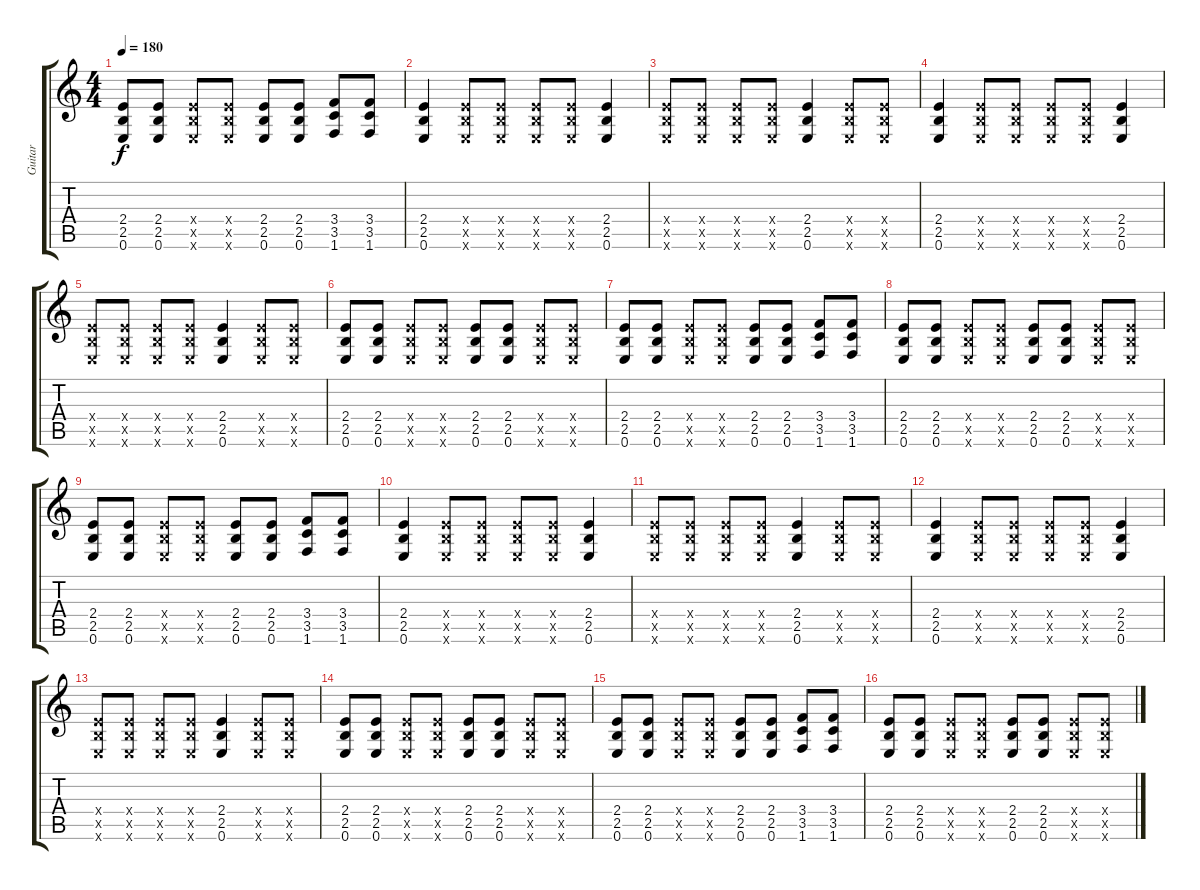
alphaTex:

\track ("Guitar" "Guitar") {instrument distortionguitar}
\staff {score tabs}
\tuning (E4 B3 G3 D3 A2 E2) {hide}
\ts (4 4)
\tempo 180
\clef g2
\ks c
(2.4 2.5 0.6).8{dy f} (2.4 2.5 0.6).8 (2.4{x} 2.5{x} 0.6{x}).8 (2.4{x} 2.5{x} 0.6{x}).8 (2.4 2.5 0.6).8 (2.4 2.5 0.6).8 (3.4 3.5 1.6).8 (3.4 3.5 1.6).8 |
(2.4 2.5 0.6).4 (2.4{x} 2.5{x} 0.6{x}).8 (2.4{x} 2.5{x} 0.6{x}).8 (2.4{x} 2.5{x} 0.6{x}).8 (2.4{x} 2.5{x} 0.6{x}).8 (2.4 2.5 0.6).4 |
(2.4{x} 2.5{x} 0.6{x}).8 (2.4{x} 2.5{x} 0.6{x}).8 (2.4{x} 2.5{x} 0.6{x}).8 (2.4{x} 2.5{x} 0.6{x}).8 (2.4 2.5 0.6).4 (2.4{x} 2.5{x} 0.6{x}).8 (2.4{x} 2.5{x} 0.6{x}).8 |
(2.4 2.5 0.6).4 (2.4{x} 2.5{x} 0.6{x}).8 (2.4{x} 2.5{x} 0.6{x}).8 (2.4{x} 2.5{x} 0.6{x}).8 (2.4{x} 2.5{x} 0.6{x}).8 (2.4 2.5 0.6).4 |
(2.4{x} 2.5{x} 0.6{x}).8 (2.4{x} 2.5{x} 0.6{x}).8 (2.4{x} 2.5{x} 0.6{x}).8 (2.4{x} 2.5{x} 0.6{x}).8 (2.4 2.5 0.6).4 (2.4{x} 2.5{x} 0.6{x}).8 (2.4{x} 2.5{x} 0.6{x}).8 |
(2.4 2.5 0.6).8 (2.4 2.5 0.6).8 (2.4{x} 2.5{x} 0.6{x}).8 (2.4{x} 2.5{x} 0.6{x}).8 (2.4 2.5 0.6).8 (2.4 2.5 0.6).8 (2.4{x} 2.5{x} 0.6{x}).8 (2.4{x} 2.5{x} 0.6{x}).8 |
(2.4 2.5 0.6).8 (2.4 2.5 0.6).8 (2.4{x} 2.5{x} 0.6{x}).8 (2.4{x} 2.5{x} 0.6{x}).8 (2.4 2.5 0.6).8 (2.4 2.5 0.6).8 (3.4 3.5 1.6).8 (3.4 3.5 1.6).8 |
(2.4 2.5 0.6).8 (2.4 2.5 0.6).8 (2.4{x} 2.5{x} 0.6{x}).8 (2.4{x} 2.5{x} 0.6{x}).8 (2.4 2.5 0.6).8 (2.4 2.5 0.6).8 (2.4{x} 2.5{x} 0.6{x}).8 (2.4{x} 2.5{x} 0.6{x}).8 |
(2.4 2.5 0.6).8 (2.4 2.5 0.6).8 (2.4{x} 2.5{x} 0.6{x}).8 (2.4{x} 2.5{x} 0.6{x}).8 (2.4 2.5 0.6).8 (2.4 2.5 0.6).8 (3.4 3.5 1.6).8 (3.4 3.5 1.6).8 |
(2.4 2.5 0.6).4 (2.4{x} 2.5{x} 0.6{x}).8 (2.4{x} 2.5{x} 0.6{x}).8 (2.4{x} 2.5{x} 0.6{x}).8 (2.4{x} 2.5{x} 0.6{x}).8 (2.4 2.5 0.6).4 |
(2.4{x} 2.5{x} 0.6{x}).8 (2.4{x} 2.5{x} 0.6{x}).8 (2.4{x} 2.5{x} 0.6{x}).8 (2.4{x} 2.5{x} 0.6{x}).8 (2.4 2.5 0.6).4 (2.4{x} 2.5{x} 0.6{x}).8 (2.4{x} 2.5{x} 0.6{x}).8 |
(2.4 2.5 0.6).4 (2.4{x} 2.5{x} 0.6{x}).8 (2.4{x} 2.5{x} 0.6{x}).8 (2.4{x} 2.5{x} 0.6{x}).8 (2.4{x} 2.5{x} 0.6{x}).8 (2.4 2.5 0.6).4 |
(2.4{x} 2.5{x} 0.6{x}).8 (2.4{x} 2.5{x} 0.6{x}).8 (2.4{x} 2.5{x} 0.6{x}).8 (2.4{x} 2.5{x} 0.6{x}).8 (2.4 2.5 0.6).4 (2.4{x} 2.5{x} 0.6{x}).8 (2.4{x} 2.5{x} 0.6{x}).8 |
(2.4 2.5 0.6).8 (2.4 2.5 0.6).8 (2.4{x} 2.5{x} 0.6{x}).8 (2.4{x} 2.5{x} 0.6{x}).8 (2.4 2.5 0.6).8 (2.4 2.5 0.6).8 (2.4{x} 2.5{x} 0.6{x}).8 (2.4{x} 2.5{x} 0.6{x}).8 |
(2.4 2.5 0.6).8 (2.4 2.5 0.6).8 (2.4{x} 2.5{x} 0.6{x}).8 (2.4{x} 2.5{x} 0.6{x}).8 (2.4 2.5 0.6).8 (2.4 2.5 0.6).8 (3.4 3.5 1.6).8 (3.4 3.5 1.6).8 |
(2.4 2.5 0.6).8 (2.4 2.5 0.6).8 (2.4{x} 2.5{x} 0.6{x}).8 (2.4{x} 2.5{x} 0.6{x}).8 (2.4 2.5 0.6).8 (2.4 2.5 0.6).8 (2.4{x} 2.5{x} 0.6{x}).8 (2.4{x} 2.5{x} 0.6{x}).8
